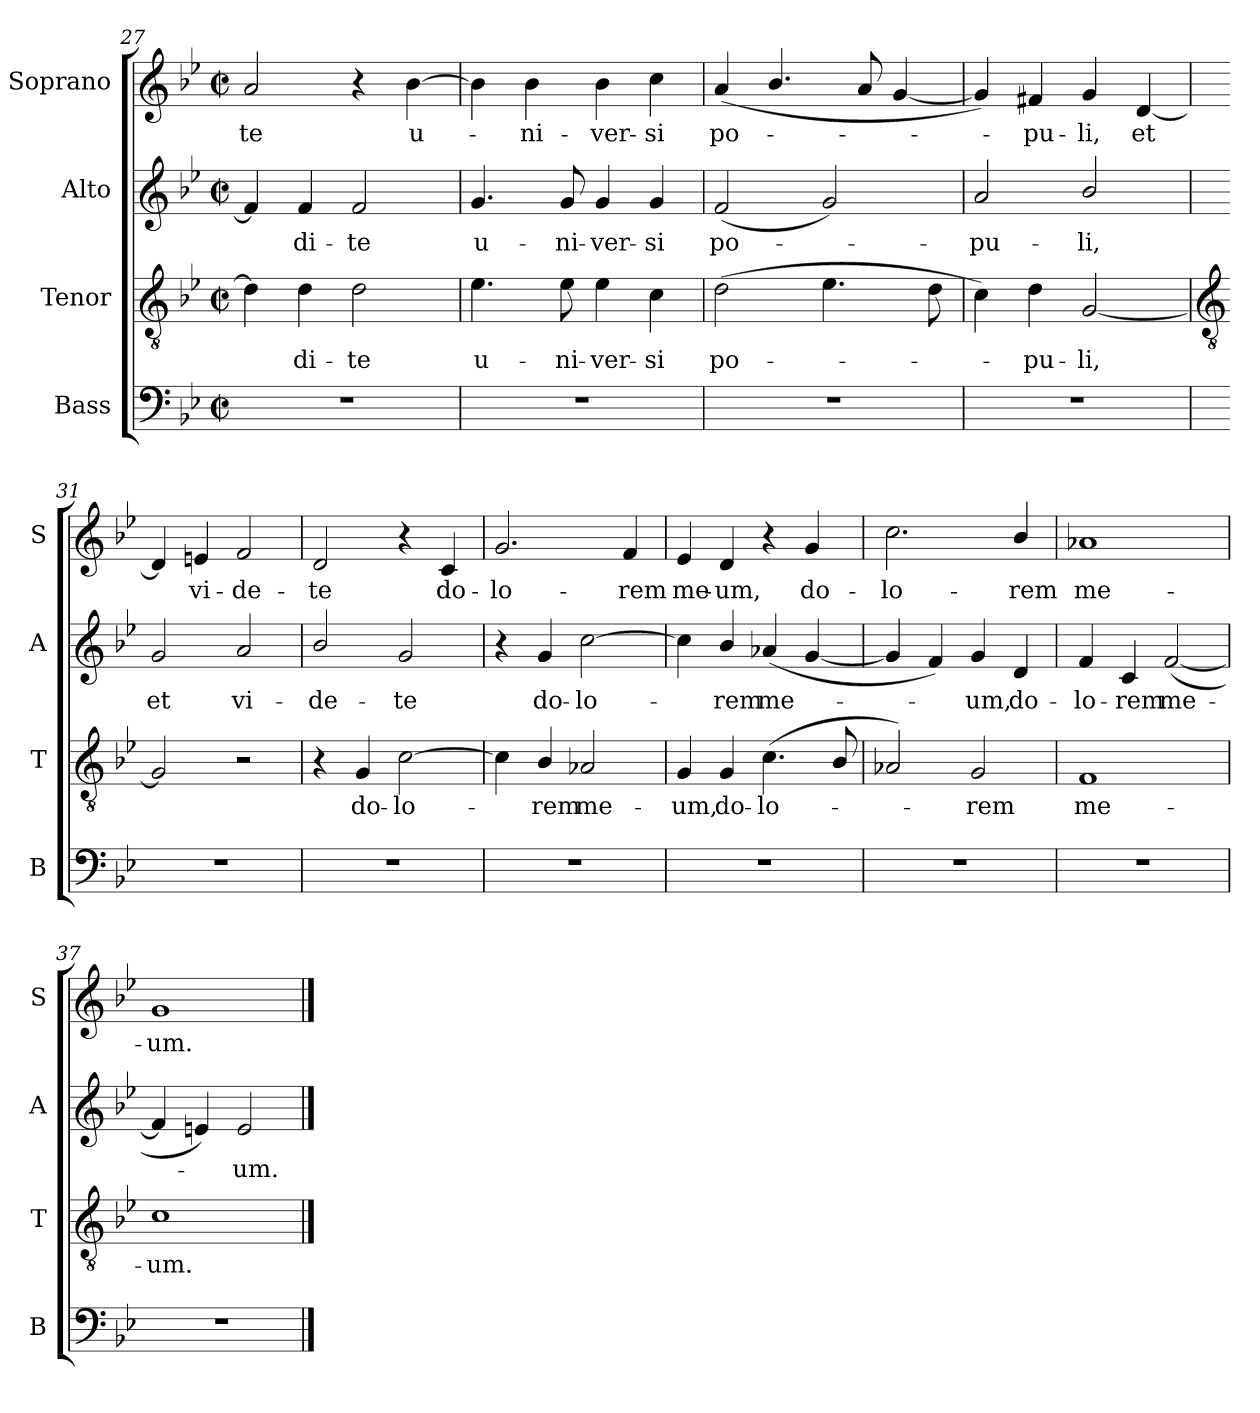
**kern	**kern	**text	**kern	**text	**kern	**text
*part4	*part3	*part3	*part2	*part2	*part1	*part1
*staff4	*staff3	*staff3	*staff2	*staff2	*staff1	*staff1
*I"Bass	*I"Tenor	*	*I"Alto	*	*I"Soprano	*
*I'B	*I'T	*	*I'A	*	*I'S	*
*clefF4	*clefGv2	*	*clefG2	*	*clefG2	*
*k[b-e-]	*k[b-e-]	*	*k[b-e-]	*	*k[b-e-]	*
*B-:	*B-:	*	*B-:	*	*B-:	*
*M2/2	*M2/2	*	*M2/2	*	*M2/2	*
*met(c|)	*met(c|)	*	*met(c|)	*	*met(c|)	*
=27	=27	=27	=27	=27	=27	=27
!	!	!	!	!	!	!LO:LY:b
1r	4d]	.	4f]	.	2a	-te
!	!	!LO:LY:b	!	!LO:LY:b	!	!
.	4d	di-	4f	di-	.	.
!	!	!LO:LY:b	!	!LO:LY:b	!	!
.	2d	-te	2f	-te	4r	.
!	!	!	!	!	!	!LO:LY:b
.	.	.	.	.	[4b-	u-
=28	=28	=28	=28	=28	=28	=28
!	!	!LO:LY:b	!	!LO:LY:b	!	!
1r	4.e-	u-	4.g	u-	4b-]	.
!	!	!	!	!	!	!LO:LY:b
.	.	.	.	.	4b-	ni-
!	!	!LO:LY:b	!	!LO:LY:b	!	!
.	8e-	-ni-	8g	-ni-	.	.
!	!	!LO:LY:b	!	!LO:LY:b	!	!LO:LY:b
.	4e-	-ver-	4g	-ver-	4b-	-ver-
!	!	!LO:LY:b	!	!LO:LY:b	!	!LO:LY:b
.	4c	-si	4g	-si	4cc	-si
=29	=29	=29	=29	=29	=29	=29
!	!	!LO:LY:b	!	!LO:LY:b	!	!LO:LY:b
1r	(>2d	po-	(<2f	po-	(<4a	po-
.	.	.	.	.	4.b-/	.
.	4.e-	.	2g)	.	.	.
.	.	.	.	.	8a	.
.	.	.	.	.	[4g	.
.	8d	.	.	.	.	.
=30	=30	=30	=30	=30	=30	=30
!	!	!	!	!LO:LY:b	!	!
1r	4c)	.	2a	pu-	4g])	.
!	!	!LO:LY:b	!	!	!	!LO:LY:b
.	4d	pu-	.	.	4f#X	pu-
!	!	!LO:LY:b	!	!LO:LY:b	!	!LO:LY:b
.	[2G	-li,	2b-/	-li,	4g	-li,
!	!	!	!	!	!	!LO:LY:b
.	.	.	.	.	[4d	et
!!LO:LB:g=z
=31	=31	=31	=31	=31	=31	=31
*	*clefGv2	*	*	*	*	*
!	!	!	!	!LO:LY:b	!	!
1r	2G]	.	2g	et	4d]	.
!	!	!	!	!	!	!LO:LY:b
.	.	.	.	.	4en	vi-
!	!	!	!	!LO:LY:b	!	!LO:LY:b
.	2r	.	2a	vi-	2f	-de-
=32	=32	=32	=32	=32	=32	=32
!	!	!	!	!LO:LY:b	!	!LO:LY:b
1r	4r	.	2b-/	-de-	2d	-te
!	!	!LO:LY:b	!	!	!	!
.	4G	do-	.	.	.	.
!	!	!LO:LY:b	!	!LO:LY:b	!	!
.	[2c	-lo-	2g	-te	4r	.
!	!	!	!	!	!	!LO:LY:b
.	.	.	.	.	4c	do-
=33	=33	=33	=33	=33	=33	=33
!	!	!	!	!	!	!LO:LY:b
1r	4c]	.	4r	.	2.g	-lo-
!	!	!LO:LY:b	!	!LO:LY:b	!	!
.	4B-/	rem	4g	do-	.	.
!	!	!LO:LY:b	!	!LO:LY:b	!	!
.	2A-X	me-	[2cc	-lo-	.	.
!	!	!	!	!	!	!LO:LY:b
.	.	.	.	.	4f	-rem
=34	=34	=34	=34	=34	=34	=34
!	!	!LO:LY:b	!	!	!	!LO:LY:b
1r	4G	-um,	4cc]	.	4e-	me-
!	!	!LO:LY:b	!	!LO:LY:b	!	!LO:LY:b
.	4G	do-	4b-/	rem	4d	-um,
!	!	!LO:LY:b	!	!LO:LY:b	!	!
.	(<4.c	-lo-	(<4a-X	me-	4r	.
!	!	!	!	!	!	!LO:LY:b
.	.	.	[4g	.	4g	do-
.	8B-/	.	.	.	.	.
=35	=35	=35	=35	=35	=35	=35
!	!	!	!	!	!	!LO:LY:b
1r	2A-X)	.	4g]	.	2.cc	-lo-
.	.	.	4f)	.	.	.
!	!	!LO:LY:b	!	!LO:LY:b	!	!
.	2G	rem	4g	um,	.	.
!	!	!	!	!LO:LY:b	!	!LO:LY:b
.	.	.	4d	do-	4b-/	-rem
=36	=36	=36	=36	=36	=36	=36
!	!	!LO:LY:b	!	!LO:LY:b	!	!LO:LY:b
1r	1F	me-	4f	-lo-	1a-X	me-
!	!	!	!	!LO:LY:b	!	!
.	.	.	4c	-rem	.	.
!	!	!	!	!LO:LY:b	!	!
.	.	.	(<[2f	me-	.	.
=37	=37	=37	=37	=37	=37	=37
!	!	!LO:LY:b	!	!	!	!LO:LY:b
1r	1c	-um.	4f]	.	1g	-um.
.	.	.	4en)	.	.	.
!	!	!	!	!LO:LY:b	!	!
.	.	.	2e	um.	.	.
==	==	==	==	==	==	==
*-	*-	*-	*-	*-	*-	*-
